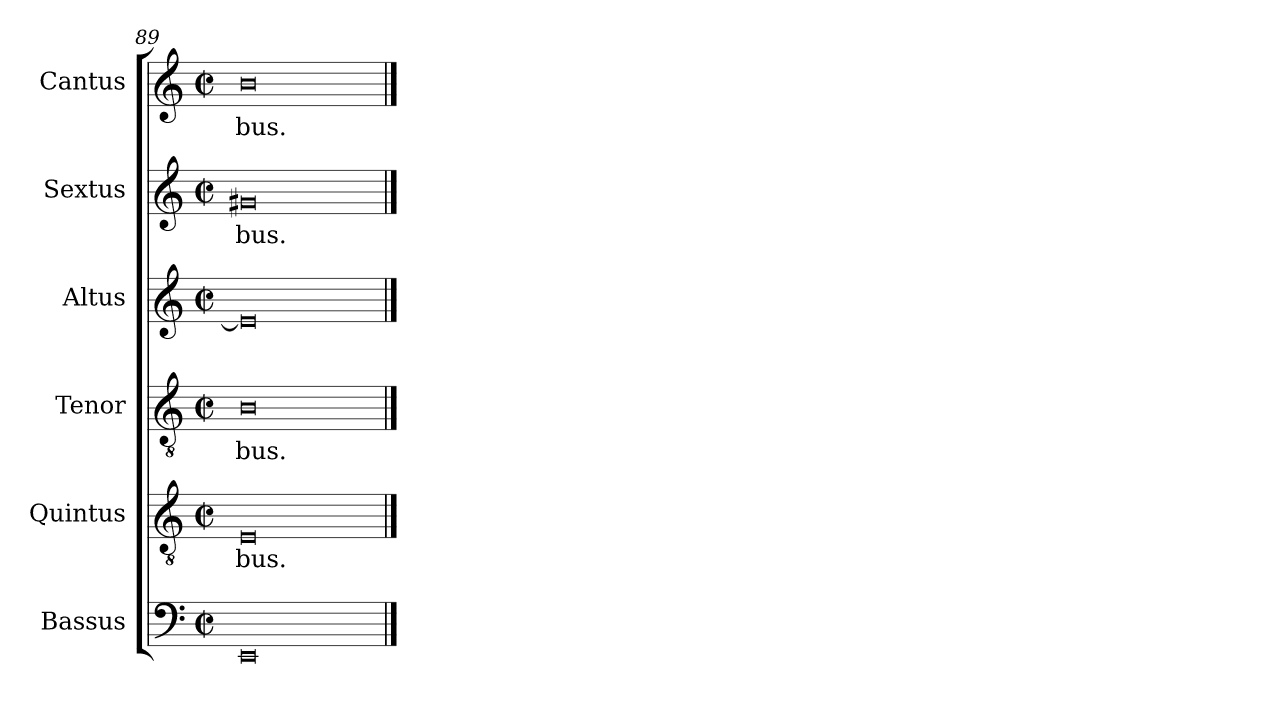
**kern	**text	**kern	**text	**kern	**text	**kern	**text	**kern	**text	**kern	**text
*part6	*part6	*part5	*part5	*part4	*part4	*part3	*part3	*part2	*part2	*part1	*part1
*staff6	*staff6	*staff5	*staff5	*staff4	*staff4	*staff3	*staff3	*staff2	*staff2	*staff1	*staff1
*I"Bassus	*	*I"Quintus	*	*I"Tenor	*	*I"Altus	*	*I"Sextus	*	*I"Cantus	*
*clefF4	*	*clefGv2	*	*clefGv2	*	*clefG2	*	*clefG2	*	*clefG2	*
*k[]	*	*k[]	*	*k[]	*	*k[]	*	*k[]	*	*k[]	*
*C:	*	*C:	*	*C:	*	*C:	*	*C:	*	*C:	*
*M2/2	*	*M2/2	*	*M2/2	*	*M2/2	*	*M2/2	*	*M2/2	*
*met(c|)	*	*met(c|)	*	*met(c|)	*	*met(c|)	*	*met(c|)	*	*met(c|)	*
=89	=89	=89	=89	=89	=89	=89	=89	=89	=89	=89	=89
!	!LO:LY:b:cj	!	!LO:LY:b:cj	!	!LO:LY:b:cj	!	!LO:LY:b:cj	!	!LO:LY:b:cj	!	!LO:LY:b:cj
0EE	.	0E	bus.	0B	-bus.	0e]	.	0g#X	-bus.	0b	bus.
==	==	==	==	==	==	==	==	==	==	==	==
*-	*-	*-	*-	*-	*-	*-	*-	*-	*-	*-	*-
